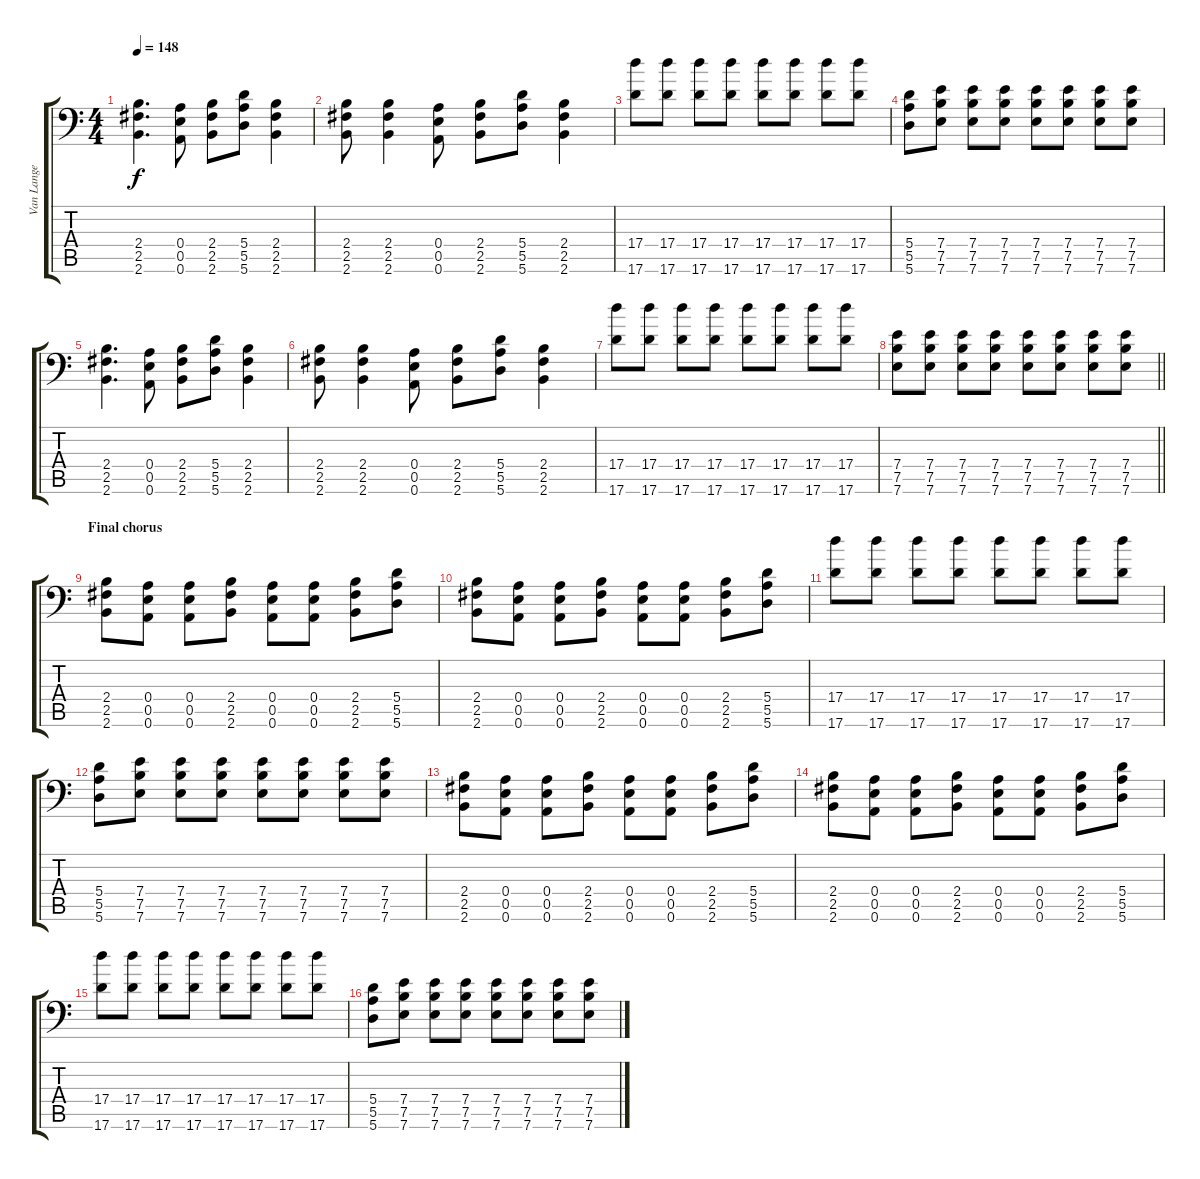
\track ("Van Lange" "Van Lange") {instrument distortionguitar}
\staff {score tabs}
\tuning (B3 Gb3 D3 A2 E2 A1) {hide}
\ts (4 4)
\tempo 148
\clef f4
\ks c
(2.4 2.5 2.6).4{d dy f} (0.4 0.5 0.6).8 (2.4 2.5 2.6).8 (5.4 5.5 5.6).8 (2.4 2.5 2.6).4 |
(2.4 2.5 2.6).8 (2.4 2.5 2.6).4 (0.4 0.5 0.6).8 (2.4 2.5 2.6).8 (5.4 5.5 5.6).8 (2.4 2.5 2.6).4 |
(17.4 17.6).8 (17.4 17.6).8 (17.4 17.6).8 (17.4 17.6).8 (17.4 17.6).8 (17.4 17.6).8 (17.4 17.6).8 (17.4 17.6).8 |
(5.4 5.5 5.6).8 (7.4 7.5 7.6).8 (7.4 7.5 7.6).8 (7.4 7.5 7.6).8 (7.4 7.5 7.6).8 (7.4 7.5 7.6).8 (7.4 7.5 7.6).8 (7.4 7.5 7.6).8 |
(2.4 2.5 2.6).4{d} (0.4 0.5 0.6).8 (2.4 2.5 2.6).8 (5.4 5.5 5.6).8 (2.4 2.5 2.6).4 |
(2.4 2.5 2.6).8 (2.4 2.5 2.6).4 (0.4 0.5 0.6).8 (2.4 2.5 2.6).8 (5.4 5.5 5.6).8 (2.4 2.5 2.6).4 |
(17.4 17.6).8 (17.4 17.6).8 (17.4 17.6).8 (17.4 17.6).8 (17.4 17.6).8 (17.4 17.6).8 (17.4 17.6).8 (17.4 17.6).8 |
\barLineRight lightlight
(7.4 7.5 7.6).8 (7.4 7.5 7.6).8 (7.4 7.5 7.6).8 (7.4 7.5 7.6).8 (7.4 7.5 7.6).8 (7.4 7.5 7.6).8 (7.4 7.5 7.6).8 (7.4 7.5 7.6).8 |
\section ("" "Final chorus")
(2.4 2.5 2.6).8 (0.4 0.5 0.6).8 (0.4 0.5 0.6).8 (2.4 2.5 2.6).8 (0.4 0.5 0.6).8 (0.4 0.5 0.6).8 (2.4 2.5 2.6).8 (5.4 5.5 5.6).8 |
(2.4 2.5 2.6).8 (0.4 0.5 0.6).8 (0.4 0.5 0.6).8 (2.4 2.5 2.6).8 (0.4 0.5 0.6).8 (0.4 0.5 0.6).8 (2.4 2.5 2.6).8 (5.4 5.5 5.6).8 |
(17.4 17.6).8 (17.4 17.6).8 (17.4 17.6).8 (17.4 17.6).8 (17.4 17.6).8 (17.4 17.6).8 (17.4 17.6).8 (17.4 17.6).8 |
(5.4 5.5 5.6).8 (7.4 7.5 7.6).8 (7.4 7.5 7.6).8 (7.4 7.5 7.6).8 (7.4 7.5 7.6).8 (7.4 7.5 7.6).8 (7.4 7.5 7.6).8 (7.4 7.5 7.6).8 |
(2.4 2.5 2.6).8 (0.4 0.5 0.6).8 (0.4 0.5 0.6).8 (2.4 2.5 2.6).8 (0.4 0.5 0.6).8 (0.4 0.5 0.6).8 (2.4 2.5 2.6).8 (5.4 5.5 5.6).8 |
(2.4 2.5 2.6).8 (0.4 0.5 0.6).8 (0.4 0.5 0.6).8 (2.4 2.5 2.6).8 (0.4 0.5 0.6).8 (0.4 0.5 0.6).8 (2.4 2.5 2.6).8 (5.4 5.5 5.6).8 |
(17.4 17.6).8 (17.4 17.6).8 (17.4 17.6).8 (17.4 17.6).8 (17.4 17.6).8 (17.4 17.6).8 (17.4 17.6).8 (17.4 17.6).8 |
(5.4 5.5 5.6).8 (7.4 7.5 7.6).8 (7.4 7.5 7.6).8 (7.4 7.5 7.6).8 (7.4 7.5 7.6).8 (7.4 7.5 7.6).8 (7.4 7.5 7.6).8 (7.4 7.5 7.6).8
